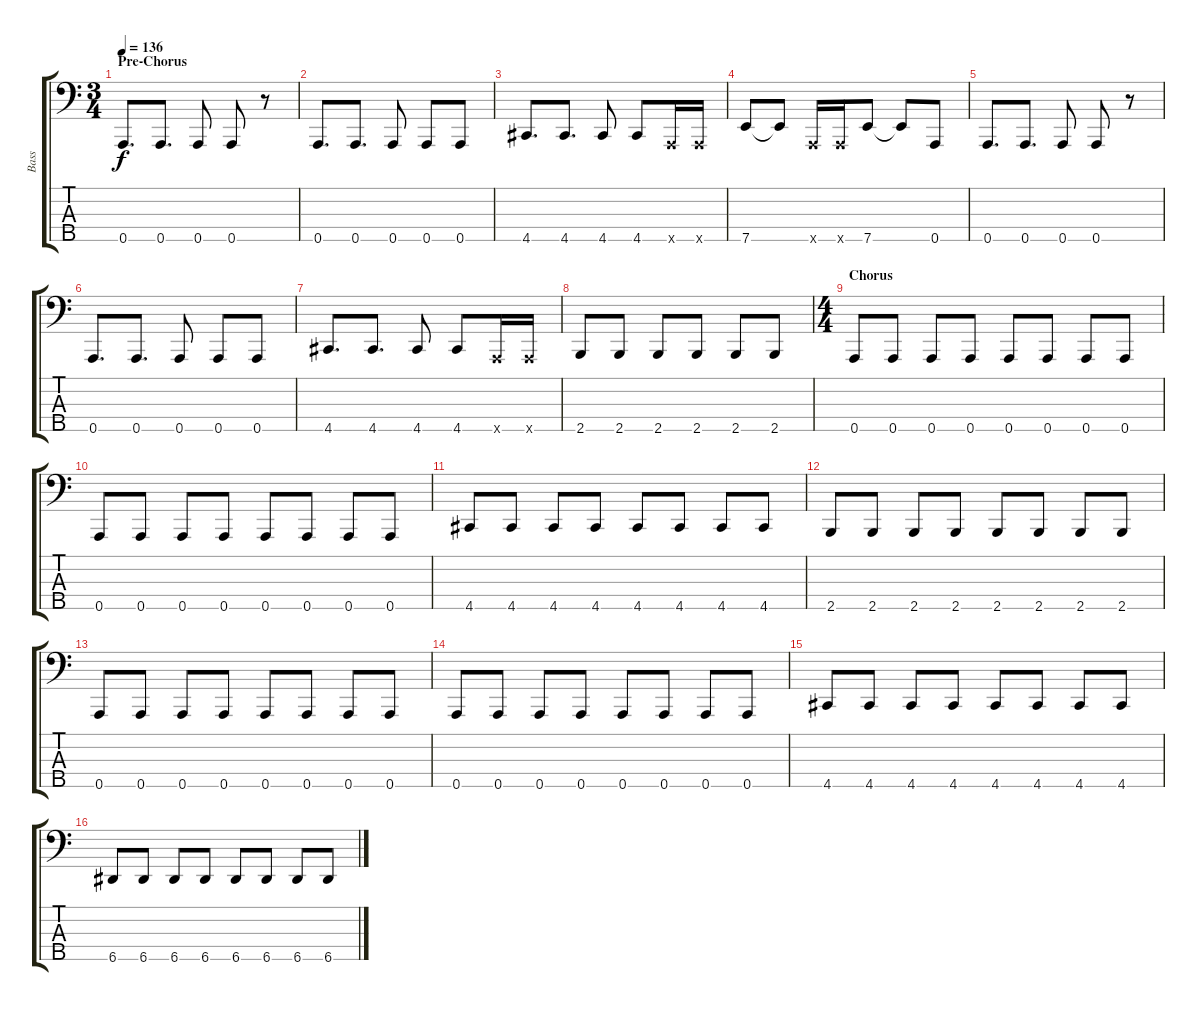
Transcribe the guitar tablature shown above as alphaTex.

\track ("Bass" "Bass") {instrument slapbass1}
\staff {score tabs}
\tuning (G2 D2 A1 E1 A0) {hide}
\ts (3 4)
\section ("" "Pre-Chorus")
\tempo 136
\clef f4
\ks c
0.5.8{d dy f} 0.5.8{d} 0.5.8 0.5.8 r.8 |
0.5.8{d} 0.5.8{d} 0.5.8 0.5.8 0.5.8 |
4.5.8{d} 4.5.8{d} 4.5.8 4.5.8 0.5{x}.16 0.5{x}.16 |
7.5.8 7.5{t}.8 0.5{x}.16 0.5{x}.16 7.5.8 7.5{t}.8 0.5.8 |
0.5.8{d} 0.5.8{d} 0.5.8 0.5.8 r.8 |
0.5.8{d} 0.5.8{d} 0.5.8 0.5.8 0.5.8 |
4.5.8{d} 4.5.8{d} 4.5.8 4.5.8 0.5{x}.16 0.5{x}.16 |
2.5.8 2.5.8 2.5.8 2.5.8 2.5.8 2.5.8 |
\ts (4 4)
\section ("" "Chorus")
0.5.8 0.5.8 0.5.8 0.5.8 0.5.8 0.5.8 0.5.8 0.5.8 |
0.5.8 0.5.8 0.5.8 0.5.8 0.5.8 0.5.8 0.5.8 0.5.8 |
4.5.8 4.5.8 4.5.8 4.5.8 4.5.8 4.5.8 4.5.8 4.5.8 |
2.5.8 2.5.8 2.5.8 2.5.8 2.5.8 2.5.8 2.5.8 2.5.8 |
0.5.8 0.5.8 0.5.8 0.5.8 0.5.8 0.5.8 0.5.8 0.5.8 |
0.5.8 0.5.8 0.5.8 0.5.8 0.5.8 0.5.8 0.5.8 0.5.8 |
4.5.8 4.5.8 4.5.8 4.5.8 4.5.8 4.5.8 4.5.8 4.5.8 |
6.5.8 6.5.8 6.5.8 6.5.8 6.5.8 6.5.8 6.5.8 6.5.8
